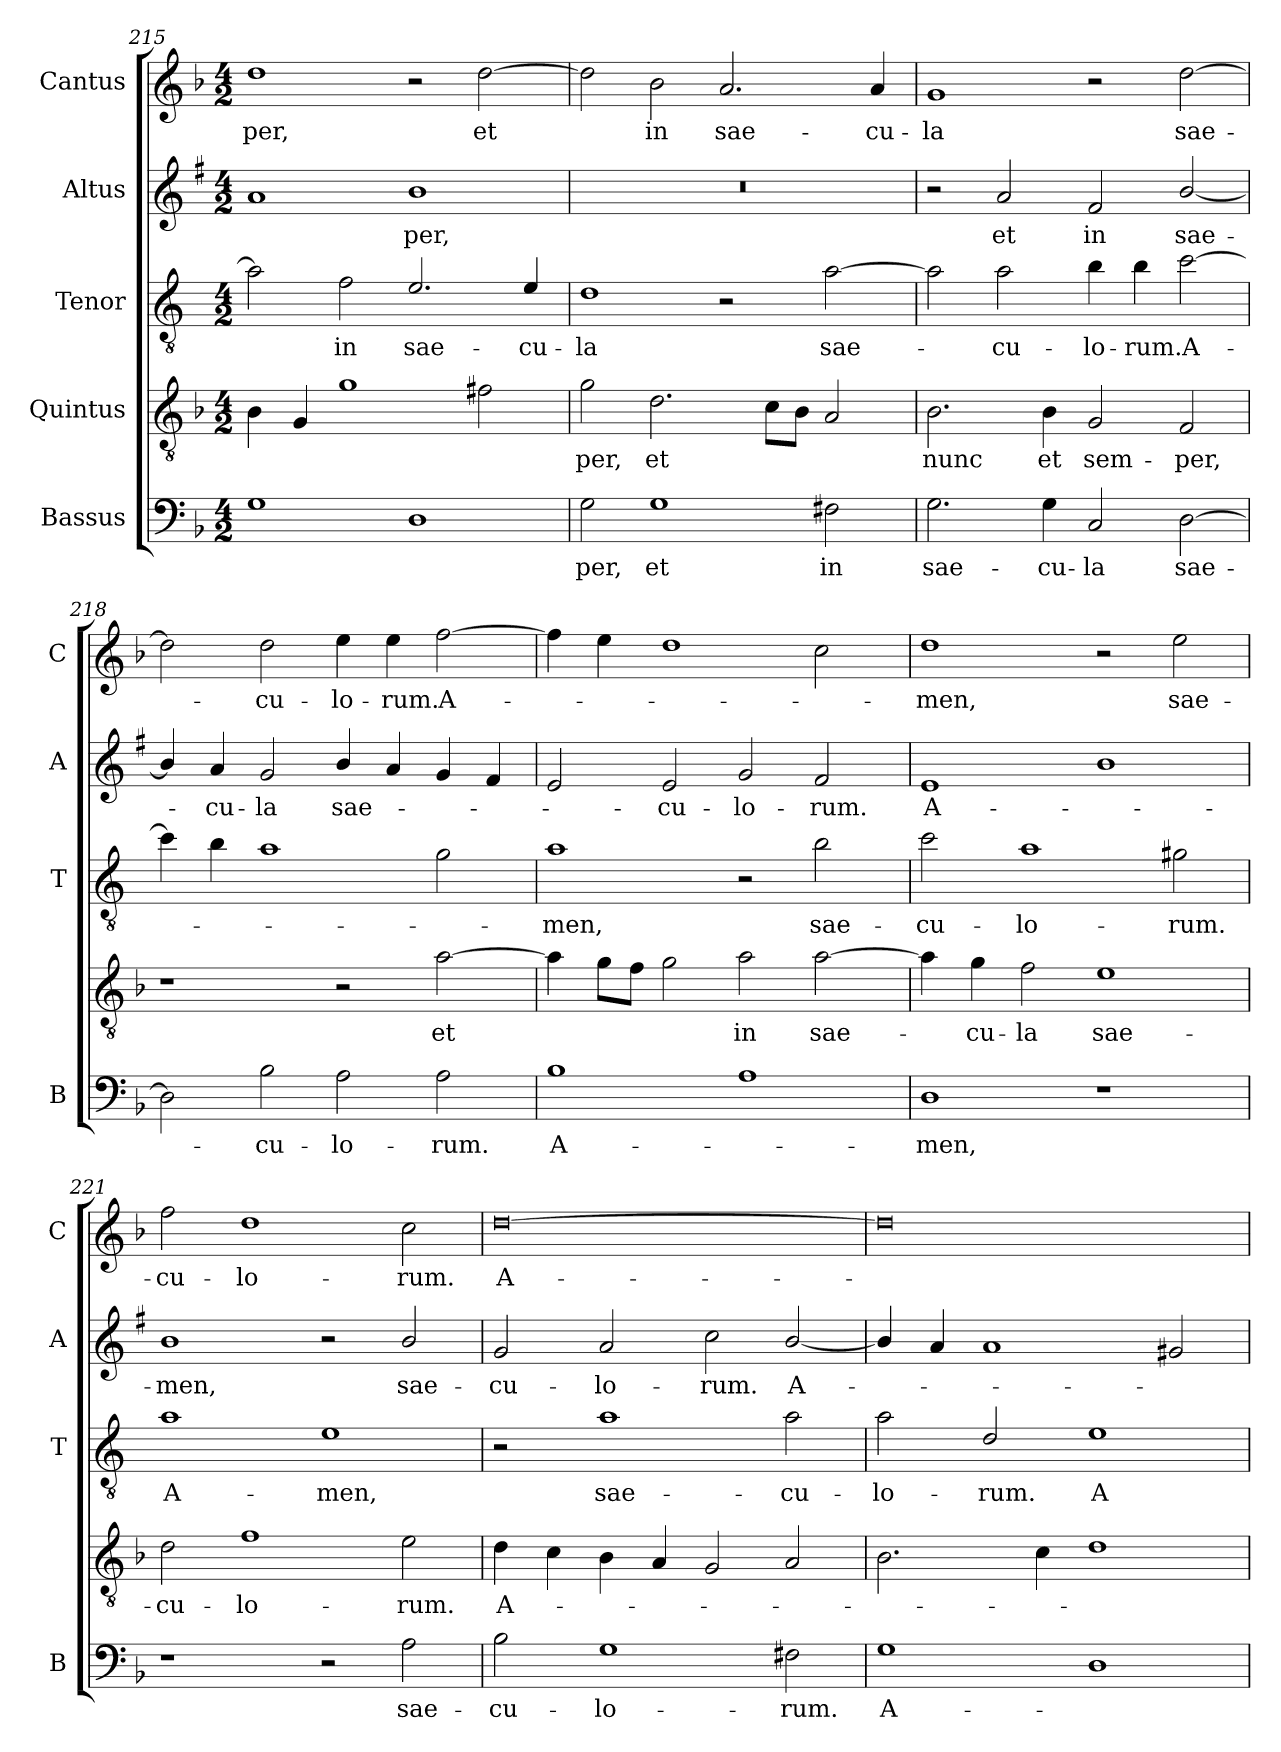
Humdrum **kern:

**kern	**text	**kern	**text	**kern	**text	**kern	**text	**kern	**text
*part5	*part5	*part4	*part4	*part3	*part3	*part2	*part2	*part1	*part1
*staff5	*staff5	*staff4	*staff4	*staff3	*staff3	*staff2	*staff2	*staff1	*staff1
*I"Bassus	*	*I"Quintus	*	*I"Tenor	*	*I"Altus	*	*I"Cantus	*
*I'B	*	*	*	*I'T	*	*I'A	*	*I'C	*
*clefF4	*	*clefGv2	*	*clefGv2	*	*clefG2	*	*clefG2	*
*	*	*	*	*ITrd4c7	*	*ITrd1c2	*	*	*
*k[b-]	*	*k[b-]	*	*k[b-]	*	*k[b-]	*	*k[b-]	*
*F:	*	*F:	*	*F:	*	*F:	*	*F:	*
*M4/2	*	*M4/2	*	*M4/2	*	*M4/2	*	*M4/2	*
=215	=215	=215	=215	=215	=215	=215	=215	=215	=215
!	!	!	!	!	!	!	!	!	!LO:LY:b
1G	.	4B-\	.	2d\]	.	1g	.	1dd	-per,
.	.	4G/	.	.	.	.	.	.	.
!	!	!	!	!	!LO:LY:b	!	!	!	!
.	.	1g	.	2B-\	in	.	.	.	.
!	!	!	!	!	!LO:LY:b	!	!LO:LY:b	!	!
1D	.	.	.	2.A/	sae-	1a	-per,	2r	.
!	!	!	!	!	!	!	!	!	!LO:LY:b
.	.	2f#X\	.	.	.	.	.	[2dd\	et
!	!	!	!	!	!LO:LY:b	!	!	!	!
.	.	.	.	4A/	-cu-	.	.	.	.
=216	=216	=216	=216	=216	=216	=216	=216	=216	=216
!	!LO:LY:b	!	!LO:LY:b	!	!LO:LY:b	!	!	!	!
2G\	-per,	2g\	-per,	1G	-la	0r	.	2dd\]	.
!	!LO:LY:b	!	!LO:LY:b	!	!	!	!	!	!LO:LY:b
1G	et	2.d\	et	.	.	.	.	2b-\	in
!	!	!	!	!	!	!	!	!	!LO:LY:b
.	.	.	.	2r	.	.	.	2.a/	sae-
.	.	8c\L	.	.	.	.	.	.	.
.	.	8B-\J	.	.	.	.	.	.	.
!	!LO:LY:b	!	!	!	!LO:LY:b	!	!	!	!
2F#X\	in	2A/	.	[2d\	sae-	.	.	.	.
!	!	!	!	!	!	!	!	!	!LO:LY:b
.	.	.	.	.	.	.	.	4a/	-cu-
=217	=217	=217	=217	=217	=217	=217	=217	=217	=217
!	!LO:LY:b	!	!LO:LY:b	!	!	!	!	!	!LO:LY:b
2.G\	sae-	2.B-\	nunc	2d\]	.	2r	.	1g	-la
!	!	!	!	!	!LO:LY:b	!	!LO:LY:b	!	!
.	.	.	.	2d\	-cu-	2g/	et	.	.
!	!LO:LY:b	!	!LO:LY:b	!	!	!	!	!	!
4G\	-cu-	4B-\	et	.	.	.	.	.	.
!	!LO:LY:b	!	!LO:LY:b	!	!LO:LY:b	!	!LO:LY:b	!	!
2C/	-la	2G/	sem-	4e\	-lo-	2e/	in	2r	.
!	!	!	!	!	!LO:LY:b	!	!	!	!
.	.	.	.	4e\	-rum.	.	.	.	.
!	!LO:LY:b	!	!LO:LY:b	!	!LO:LY:b	!	!LO:LY:b	!	!LO:LY:b
[2D\	sae-	2F/	-per,	[2f\	A-	[2a/	sae-	[2dd\	sae-
=218	=218	=218	=218	=218	=218	=218	=218	=218	=218
2D\]	.	1r	.	4f\]	.	4a/]	.	2dd\]	.
!	!	!	!	!	!	!	!LO:LY:b	!	!
.	.	.	.	4e\	.	4g/	-cu-	.	.
!	!LO:LY:b	!	!	!	!	!	!LO:LY:b	!	!LO:LY:b
2B-\	-cu-	.	.	1d	.	2f/	-la	2dd\	-cu-
!	!LO:LY:b	!	!	!	!	!	!LO:LY:b	!	!LO:LY:b
2A\	-lo-	2r	.	.	.	4a/	sae-	4ee\	-lo-
!	!	!	!	!	!	!	!	!	!LO:LY:b
.	.	.	.	.	.	4g/	.	4ee\	-rum.
!	!LO:LY:b	!	!LO:LY:b	!	!	!	!	!	!LO:LY:b
2A\	-rum.	[2a\	et	2c\	.	4f/	.	[2ff\	A-
.	.	.	.	.	.	4e/	.	.	.
!!LO:PB:g=z
=219	=219	=219	=219	=219	=219	=219	=219	=219	=219
!	!LO:LY:b	!	!	!	!LO:LY:b	!	!	!	!
1B-	A-	4a\]	.	1d	-men,	2d/	.	4ff\]	.
.	.	8g\L	.	.	.	.	.	4ee\	.
.	.	8f\J	.	.	.	.	.	.	.
!	!	!	!	!	!	!	!LO:LY:b	!	!
.	.	2g\	.	.	.	2d/	-cu-	1dd	.
!	!	!	!LO:LY:b	!	!	!	!LO:LY:b	!	!
1A	.	2a\	in	2r	.	2f/	-lo-	.	.
!	!	!	!LO:LY:b	!	!LO:LY:b	!	!LO:LY:b	!	!
.	.	[2a\	sae-	2e\	sae-	2e/	-rum.	2cc\	.
=220	=220	=220	=220	=220	=220	=220	=220	=220	=220
!	!LO:LY:b	!	!	!	!LO:LY:b	!	!LO:LY:b	!	!LO:LY:b
1D	-men,	4a\]	.	2f\	-cu-	1d	A-	1dd	-men,
!	!	!	!LO:LY:b	!	!	!	!	!	!
.	.	4g\	-cu-	.	.	.	.	.	.
!	!	!	!LO:LY:b	!	!LO:LY:b	!	!	!	!
.	.	2f\	-la	1d	-lo-	.	.	.	.
!	!	!	!LO:LY:b	!	!	!	!	!	!
1r	.	1e	sae-	.	.	1a	.	2r	.
!	!	!	!	!	!LO:LY:b	!	!	!	!LO:LY:b
.	.	.	.	2c#X\	-rum.	.	.	2ee\	sae-
=221	=221	=221	=221	=221	=221	=221	=221	=221	=221
!	!	!	!LO:LY:b	!	!LO:LY:b	!	!LO:LY:b	!	!LO:LY:b
1r	.	2d\	-cu-	1d	A-	1a	-men,	2ff\	-cu-
!	!	!	!LO:LY:b	!	!	!	!	!	!LO:LY:b
.	.	1f	-lo-	.	.	.	.	1dd	-lo-
!	!	!	!	!	!LO:LY:b	!	!	!	!
2r	.	.	.	1A	-men,	2r	.	.	.
!	!LO:LY:b	!	!LO:LY:b	!	!	!	!LO:LY:b	!	!LO:LY:b
2A\	sae-	2e\	-rum.	.	.	2a/	sae-	2cc\	-rum.
=222	=222	=222	=222	=222	=222	=222	=222	=222	=222
!	!LO:LY:b	!	!LO:LY:b	!	!	!	!LO:LY:b	!	!LO:LY:b
2B-\	-cu-	4d\	A-	2r	.	2f/	-cu-	[0dd	A-
.	.	4c\	.	.	.	.	.	.	.
!	!LO:LY:b	!	!	!	!LO:LY:b	!	!LO:LY:b	!	!
1G	-lo-	4B-\	.	1d	sae-	2g/	-lo-	.	.
.	.	4A/	.	.	.	.	.	.	.
!	!	!	!	!	!	!	!LO:LY:b	!	!
.	.	2G/	.	.	.	2b-\	-rum.	.	.
!	!LO:LY:b	!	!	!	!LO:LY:b	!	!LO:LY:b	!	!
2F#X\	-rum.	2A/	.	2d\	-cu-	[2a/	A-	.	.
=223	=223	=223	=223	=223	=223	=223	=223	=223	=223
!	!LO:LY:b	!	!	!	!LO:LY:b	!	!	!	!
1G	A-	2.B-\	.	2d\	-lo-	4a/]	.	0dd]	.
.	.	.	.	.	.	4g/	.	.	.
!	!	!	!	!	!LO:LY:b	!	!	!	!
.	.	.	.	2G/	-rum.	1g	.	.	.
.	.	4c\	.	.	.	.	.	.	.
!	!	!	!	!	!LO:LY:b	!	!	!	!
1D	.	1d	.	1A	A-	.	.	.	.
.	.	.	.	.	.	2f#X/	.	.	.
=	=	=	=	=	=	=	=	=	=
*-	*-	*-	*-	*-	*-	*-	*-	*-	*-
